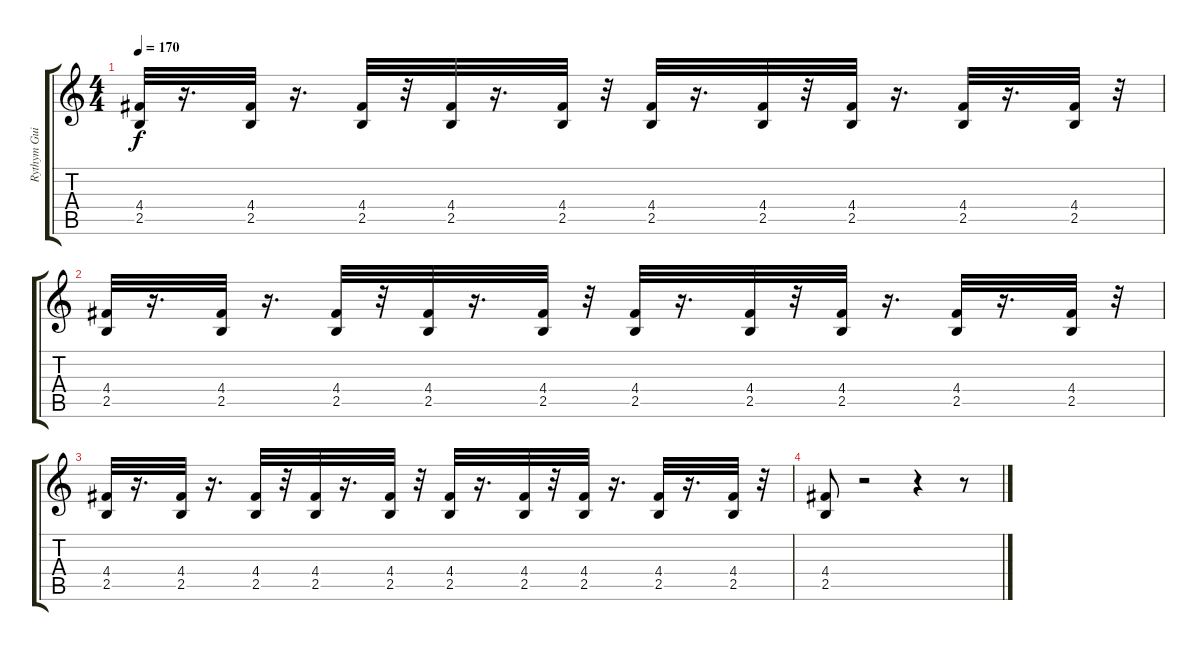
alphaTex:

\track ("Rythym Guitar" "Rythym Gui") {instrument distortionguitar}
\staff {score tabs}
\tuning (E4 B3 G3 D3 A2 E2) {hide}
\ts (4 4)
\tempo 170
\clef g2
\ks c
(4.4 2.5).32{dy f} r.16{d} (4.4 2.5).32 r.16{d} (4.4 2.5).32 r.32 (4.4 2.5).32 r.16{d} (4.4 2.5).32 r.32 (4.4 2.5).32 r.16{d} (4.4 2.5).32 r.32 (4.4 2.5).32 r.16{d} (4.4 2.5).32 r.16{d} (4.4 2.5).32 r.32 |
(4.4 2.5).32 r.16{d} (4.4 2.5).32 r.16{d} (4.4 2.5).32 r.32 (4.4 2.5).32 r.16{d} (4.4 2.5).32 r.32 (4.4 2.5).32 r.16{d} (4.4 2.5).32 r.32 (4.4 2.5).32 r.16{d} (4.4 2.5).32 r.16{d} (4.4 2.5).32 r.32 |
(4.4 2.5).32 r.16{d} (4.4 2.5).32 r.16{d} (4.4 2.5).32 r.32 (4.4 2.5).32 r.16{d} (4.4 2.5).32 r.32 (4.4 2.5).32 r.16{d} (4.4 2.5).32 r.32 (4.4 2.5).32 r.16{d} (4.4 2.5).32 r.16{d} (4.4 2.5).32 r.32 |
(4.4 2.5).8 r.2 r.4 r.8
